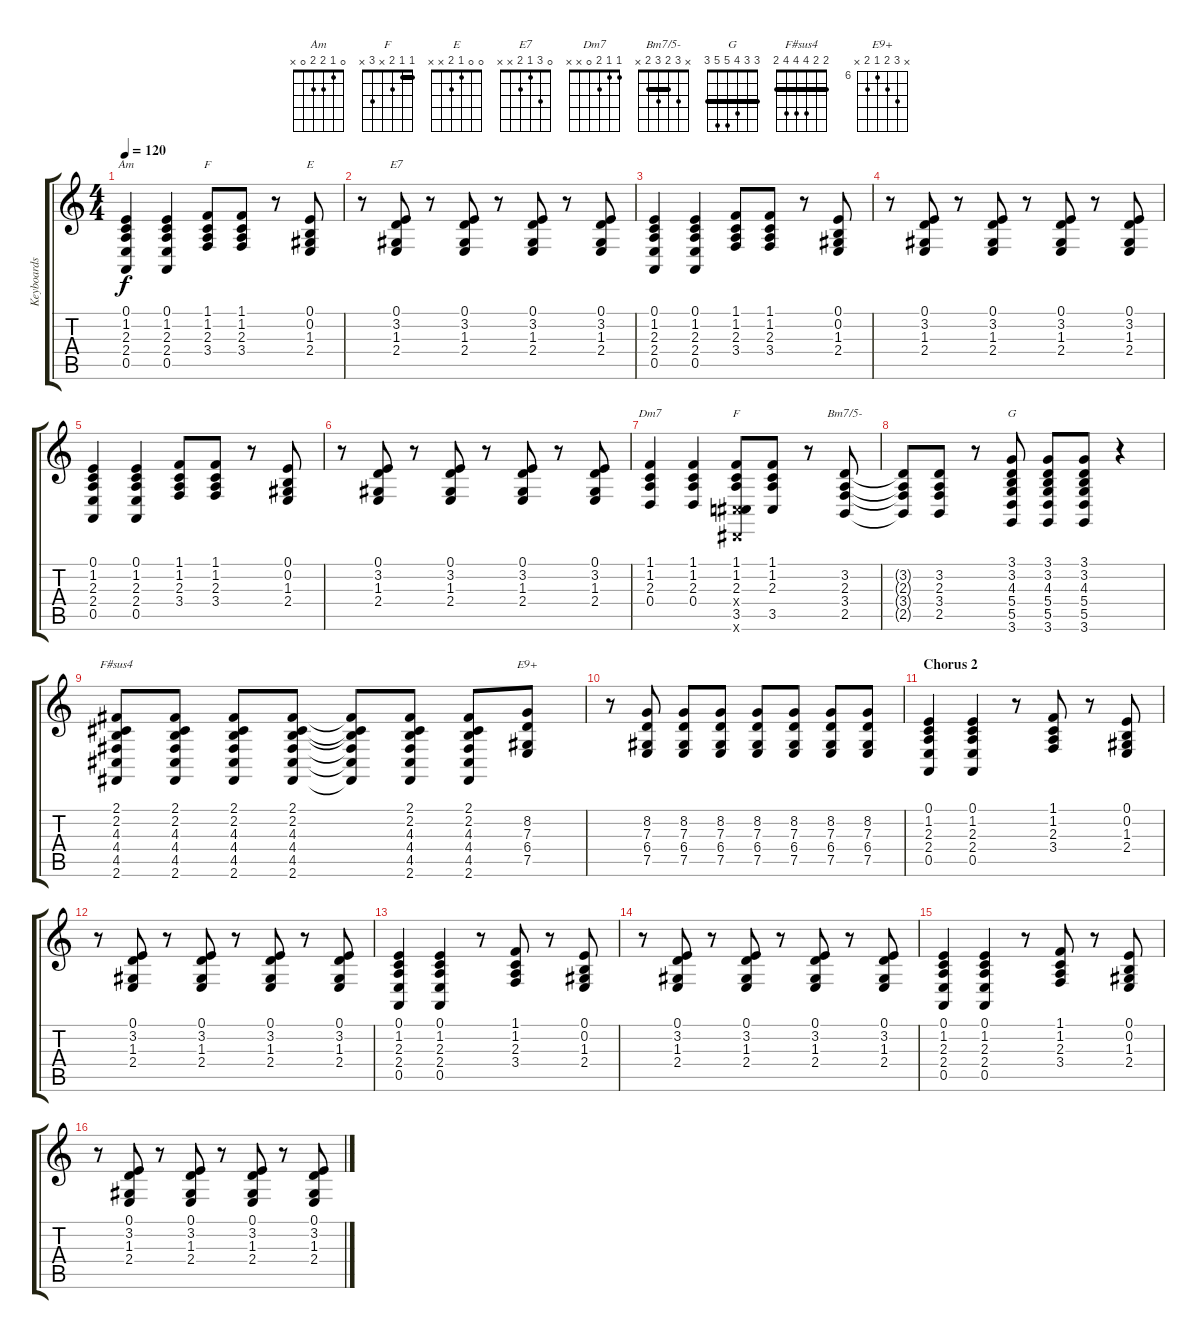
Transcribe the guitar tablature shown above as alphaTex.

\track ("Keyboards w/Guitar" "Keyboards ") {instrument electricgrandpiano}
\staff {score tabs}
\tuning (E4 B3 G3 D3 A2 E2) {hide}
\chord ("Am" 0 1 2 2 0 x)
\chord ("F" 1 1 2 3 x x) {barre 1}
\chord ("E" 0 0 1 2 x x)
\chord ("E7" 0 3 1 2 x x)
\chord ("Dm7" 1 1 2 0 x x)
\chord ("F" 1 1 2 x 3 x) {barre 1}
\chord ("Bm7/5-" x 3 2 3 2 x) {barre 2}
\chord ("G" 3 3 4 5 5 3) {barre 3}
\chord ("F#sus4" 2 2 4 4 4 2) {barre 2}
\chord ("E9+" x 8 7 6 7 x) {firstfret 6}
\ts (4 4)
\tempo 120
\clef g2
\ks c
(0.1 1.2 2.3 2.4 0.5).4{ch "Am" dy f} (0.1 1.2 2.3 2.4 0.5).4 (1.1 1.2 2.3 3.4).8{ch "F"} (1.1 1.2 2.3 3.4).8 r.8 (0.1 0.2 1.3 2.4).8{ch "E"} |
r.8 (0.1 3.2 1.3 2.4).8{ch "E7"} r.8 (0.1 3.2 1.3 2.4).8 r.8 (0.1 3.2 1.3 2.4).8 r.8 (0.1 3.2 1.3 2.4).8 |
(0.1 1.2 2.3 2.4 0.5).4 (0.1 1.2 2.3 2.4 0.5).4 (1.1 1.2 2.3 3.4).8 (1.1 1.2 2.3 3.4).8 r.8 (0.1 0.2 1.3 2.4).8 |
r.8 (0.1 3.2 1.3 2.4).8 r.8 (0.1 3.2 1.3 2.4).8 r.8 (0.1 3.2 1.3 2.4).8 r.8 (0.1 3.2 1.3 2.4).8 |
(0.1 1.2 2.3 2.4 0.5).4 (0.1 1.2 2.3 2.4 0.5).4 (1.1 1.2 2.3 3.4).8 (1.1 1.2 2.3 3.4).8 r.8 (0.1 0.2 1.3 2.4).8 |
r.8 (0.1 3.2 1.3 2.4).8 r.8 (0.1 3.2 1.3 2.4).8 r.8 (0.1 3.2 1.3 2.4).8 r.8 (0.1 3.2 1.3 2.4).8 |
(1.1 1.2 2.3 0.4).4{ch "Dm7"} (1.1 1.2 2.3 0.4).4 (1.1 1.2 2.3 -1.4{x} 3.5 -1.6{x}).8{ch "F"} (1.1 1.2 2.3 3.5).8 r.8 (3.2 2.3 3.4 2.5).8{ch "Bm7/5-"} |
(3.2{t} 2.3{t} 3.4{t} 2.5{t}).8 (3.2 2.3 3.4 2.5).8 r.8 (3.1 3.2 4.3 5.4 5.5 3.6).8{ch "G"} (3.1 3.2 4.3 5.4 5.5 3.6).8 (3.1 3.2 4.3 5.4 5.5 3.6).8 r.4 |
(2.1 2.2 4.3 4.4 4.5 2.6).8{ch "F#sus4"} (2.1 2.2 4.3 4.4 4.5 2.6).8 (2.1 2.2 4.3 4.4 4.5 2.6).8 (2.1 2.2 4.3 4.4 4.5 2.6).8 (2.1{t} 2.2{t} 4.3{t} 4.4{t} 4.5{t} 2.6{t}).8 (2.1 2.2 4.3 4.4 4.5 2.6).8 (2.1 2.2 4.3 4.4 4.5 2.6).8 (8.2 7.3 6.4 7.5).8{ch "E9+"} |
r.8 (8.2 7.3 6.4 7.5).8 (8.2 7.3 6.4 7.5).8 (8.2 7.3 6.4 7.5).8 (8.2 7.3 6.4 7.5).8 (8.2 7.3 6.4 7.5).8 (8.2 7.3 6.4 7.5).8 (8.2 7.3 6.4 7.5).8 |
\section ("" "Chorus 2")
(0.1 1.2 2.3 2.4 0.5).4 (0.1 1.2 2.3 2.4 0.5).4 r.8 (1.1 1.2 2.3 3.4).8 r.8 (0.1 0.2 1.3 2.4).8 |
r.8 (0.1 3.2 1.3 2.4).8 r.8 (0.1 3.2 1.3 2.4).8 r.8 (0.1 3.2 1.3 2.4).8 r.8 (0.1 3.2 1.3 2.4).8 |
(0.1 1.2 2.3 2.4 0.5).4 (0.1 1.2 2.3 2.4 0.5).4 r.8 (1.1 1.2 2.3 3.4).8 r.8 (0.1 0.2 1.3 2.4).8 |
r.8 (0.1 3.2 1.3 2.4).8 r.8 (0.1 3.2 1.3 2.4).8 r.8 (0.1 3.2 1.3 2.4).8 r.8 (0.1 3.2 1.3 2.4).8 |
(0.1 1.2 2.3 2.4 0.5).4 (0.1 1.2 2.3 2.4 0.5).4 r.8 (1.1 1.2 2.3 3.4).8 r.8 (0.1 0.2 1.3 2.4).8 |
r.8 (0.1 3.2 1.3 2.4).8 r.8 (0.1 3.2 1.3 2.4).8 r.8 (0.1 3.2 1.3 2.4).8 r.8 (0.1 3.2 1.3 2.4).8
